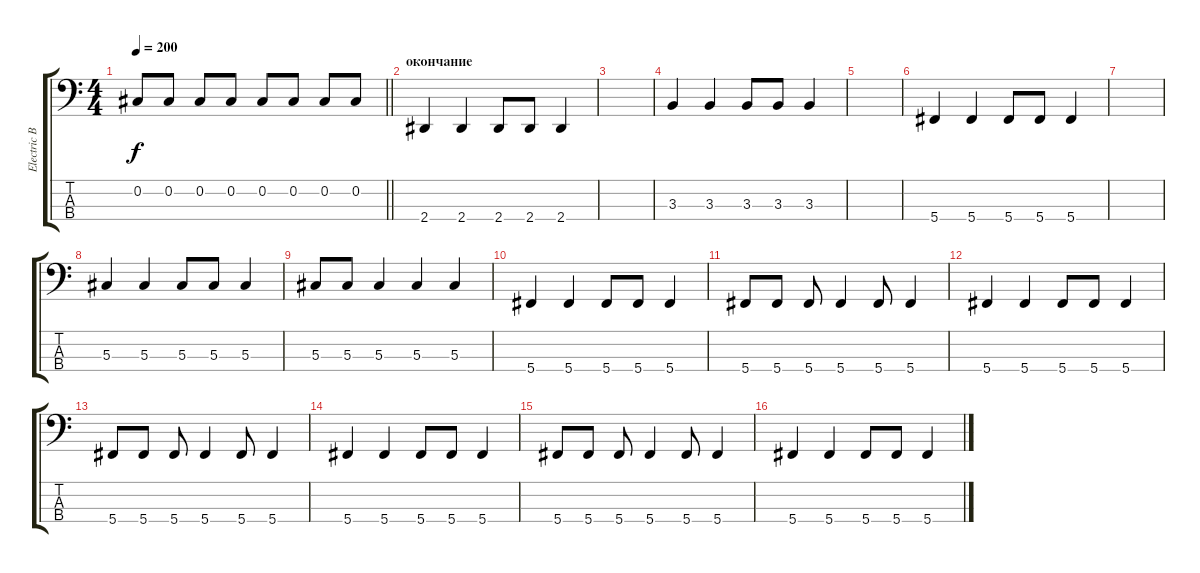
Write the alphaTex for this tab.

\track ("Electric Bass" "Electric B") {instrument electricbassfinger}
\staff {score tabs}
\tuning (Gb2 Db2 Ab1 Db1) {hide}
\ts (4 4)
\tempo 200
\clef f4
\barLineRight lightlight
\ks c
0.2.8{dy f} 0.2.8 0.2.8 0.2.8 0.2.8 0.2.8 0.2.8 0.2.8 |
\section ("" "окончание")
2.4.4 2.4.4 2.4.8 2.4.8 2.4.4 |
|
3.3.4 3.3.4 3.3.8 3.3.8 3.3.4 |
|
5.4.4 5.4.4 5.4.8 5.4.8 5.4.4 |
|
5.3.4 5.3.4 5.3.8 5.3.8 5.3.4 |
5.3.8 5.3.8 5.3.4 5.3.4 5.3.4 |
5.4.4 5.4.4 5.4.8 5.4.8 5.4.4 |
5.4.8 5.4.8 5.4.8 5.4.4 5.4.8 5.4.4 |
5.4.4 5.4.4 5.4.8 5.4.8 5.4.4 |
5.4.8 5.4.8 5.4.8 5.4.4 5.4.8 5.4.4 |
5.4.4 5.4.4 5.4.8 5.4.8 5.4.4 |
5.4.8 5.4.8 5.4.8 5.4.4 5.4.8 5.4.4 |
5.4.4 5.4.4 5.4.8 5.4.8 5.4.4
